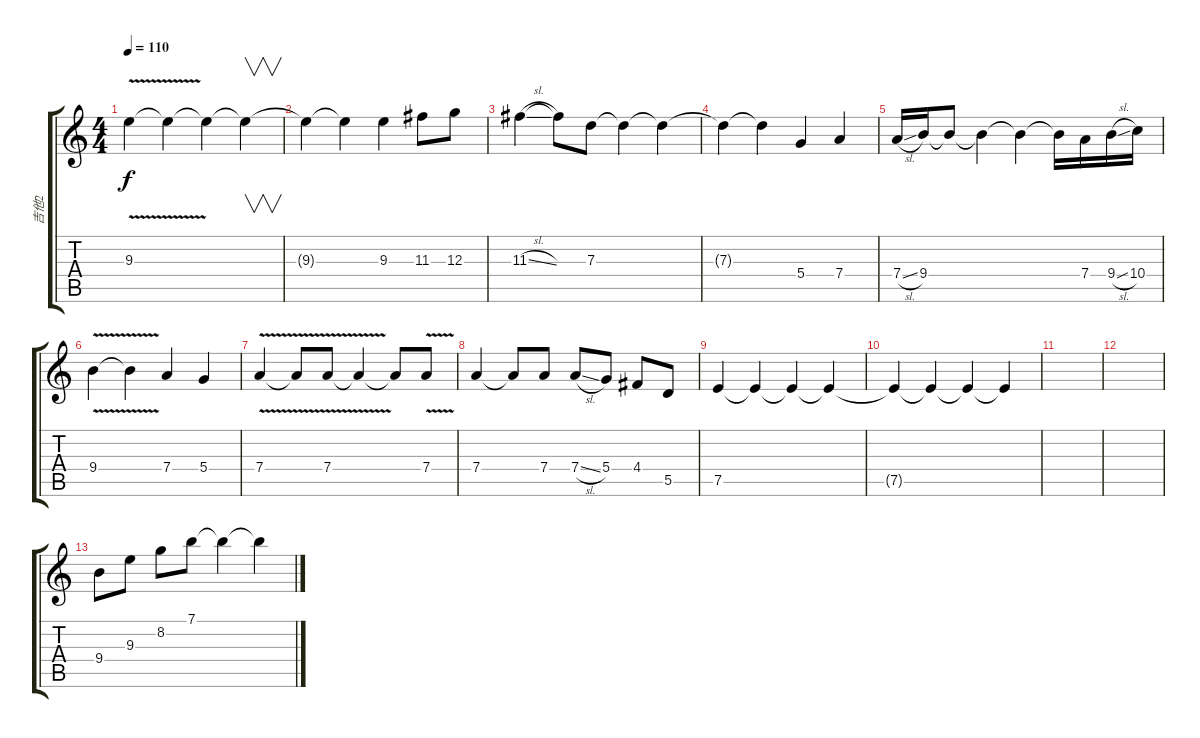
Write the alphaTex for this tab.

\track ("吉他2" "吉他2") {instrument distortionguitar}
\staff {score tabs}
\tuning (E4 B3 G3 D3 A2 E2) {hide}
\ts (4 4)
\tempo 110
\clef g2
\ks c
9.3{v}.4{dy f} 9.3{t}.4 9.3{t}.4 9.3{t}.4{v} |
9.3{t}.4 9.3{t}.4 9.3.4 11.3.8 12.3.8 |
11.3{sl}.4 11.3{t}.8 7.3.8 7.3{t}.4 7.3{t}.4 |
7.3{t}.4 7.3{t}.4 5.4.4 7.4.4 |
7.4{sl}.16 9.4.16 9.4{t}.8 9.4{t}.4 9.4{t}.4 9.4{t}.16 7.4.16 9.4{sl}.16 10.4.16 |
9.4{v}.4 9.4{t}.4 7.4.4 5.4.4 |
7.4{v}.4 7.4{t}.8 7.4{v}.8 7.4{t}.4 7.4{t}.8 7.4{v}.8 |
7.4.4 7.4{t}.8 7.4.8 7.4{sl}.8 5.4.8 4.4.8 5.5.8 |
7.5.4 7.5{t}.4 7.5{t}.4 7.5{t}.4 |
7.5{t}.4 7.5{t}.4 7.5{t}.4 7.5{t}.4 |
|
|
9.4.8{volume 14 instrument acousticguitarsteel} 9.3.8 8.2.8 7.1.8 7.1{t}.4 7.1{t}.4
